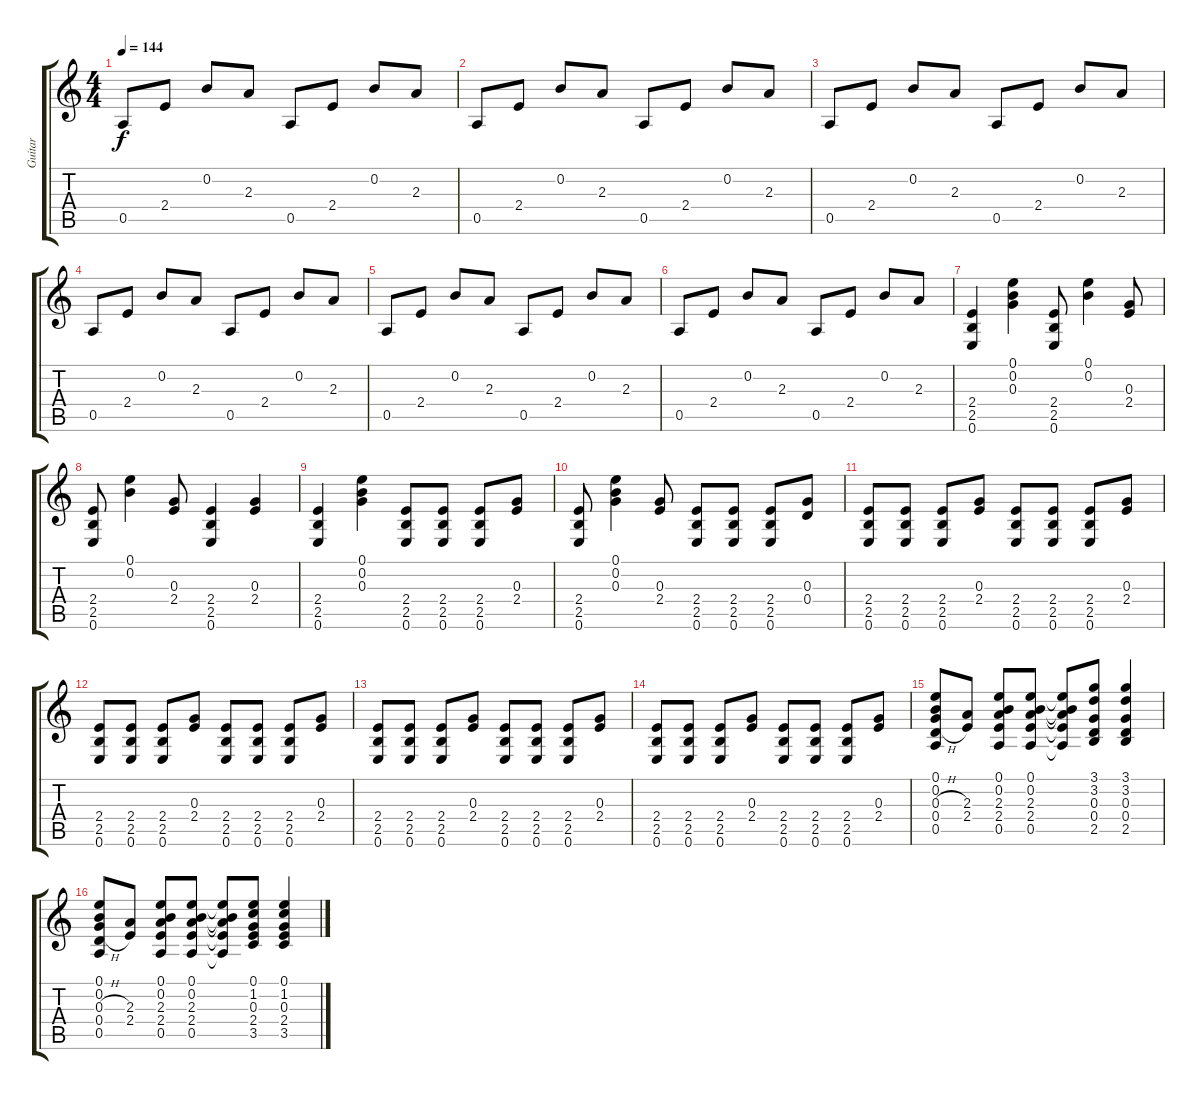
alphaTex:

\track ("Guitar" "Guitar") {instrument acousticguitarsteel}
\staff {score tabs}
\tuning (E4 B3 G3 D3 A2 E2) {hide}
\ts (4 4)
\tempo 144
\clef g2
\ks c
0.5.8{dy f} 2.4.8 0.2.8 2.3.8 0.5.8 2.4.8 0.2.8 2.3.8 |
0.5.8 2.4.8 0.2.8 2.3.8 0.5.8 2.4.8 0.2.8 2.3.8 |
0.5.8 2.4.8 0.2.8 2.3.8 0.5.8 2.4.8 0.2.8 2.3.8 |
0.5.8 2.4.8 0.2.8 2.3.8 0.5.8 2.4.8 0.2.8 2.3.8 |
0.5.8 2.4.8 0.2.8 2.3.8 0.5.8 2.4.8 0.2.8 2.3.8 |
0.5.8 2.4.8 0.2.8 2.3.8 0.5.8 2.4.8 0.2.8 2.3.8 |
(2.4 2.5 0.6).4 (0.1 0.2 0.3).4 (2.4 2.5 0.6).8 (0.1 0.2).4 (0.3 2.4).8 |
(2.4 2.5 0.6).8 (0.1 0.2).4 (0.3 2.4).8 (2.4 2.5 0.6).4 (0.3 2.4).4 |
(2.4 2.5 0.6).4 (0.1 0.2 0.3).4 (2.4 2.5 0.6).8 (2.4 2.5 0.6).8 (2.4 2.5 0.6).8 (0.3 2.4).8 |
(2.4 2.5 0.6).8 (0.1 0.2 0.3).4 (0.3 2.4).8 (2.4 2.5 0.6).8 (2.4 2.5 0.6).8 (2.4 2.5 0.6).8 (0.3 0.4).8 |
(2.4 2.5 0.6).8 (2.4 2.5 0.6).8 (2.4 2.5 0.6).8 (0.3 2.4).8 (2.4 2.5 0.6).8 (2.4 2.5 0.6).8 (2.4 2.5 0.6).8 (0.3 2.4).8 |
(2.4 2.5 0.6).8 (2.4 2.5 0.6).8 (2.4 2.5 0.6).8 (0.3 2.4).8 (2.4 2.5 0.6).8 (2.4 2.5 0.6).8 (2.4 2.5 0.6).8 (0.3 2.4).8 |
(2.4 2.5 0.6).8 (2.4 2.5 0.6).8 (2.4 2.5 0.6).8 (0.3 2.4).8 (2.4 2.5 0.6).8 (2.4 2.5 0.6).8 (2.4 2.5 0.6).8 (0.3 2.4).8 |
(2.4 2.5 0.6).8 (2.4 2.5 0.6).8 (2.4 2.5 0.6).8 (0.3 2.4).8 (2.4 2.5 0.6).8 (2.4 2.5 0.6).8 (2.4 2.5 0.6).8 (0.3 2.4).8 |
(0.1 0.2 0.3{h} 0.4{h} 0.5).8 (2.3 2.4).8 (0.1 0.2 2.3 2.4 0.5).8 (0.1 0.2 2.3 2.4 0.5).8 (0.1{t} 0.2{t} 2.3{t} 2.4{t} 0.5{t}).8 (3.1 3.2 0.3 0.4 2.5).8 (3.1 3.2 0.3 0.4 2.5).4 |
(0.1 0.2 0.3{h} 0.4{h} 0.5).8 (2.3 2.4).8 (0.1 0.2 2.3 2.4 0.5).8 (0.1 0.2 2.3 2.4 0.5).8 (0.1{t} 0.2{t} 2.3{t} 2.4{t} 0.5{t}).8 (0.1 1.2 0.3 2.4 3.5).8 (0.1 1.2 0.3 2.4 3.5).4
